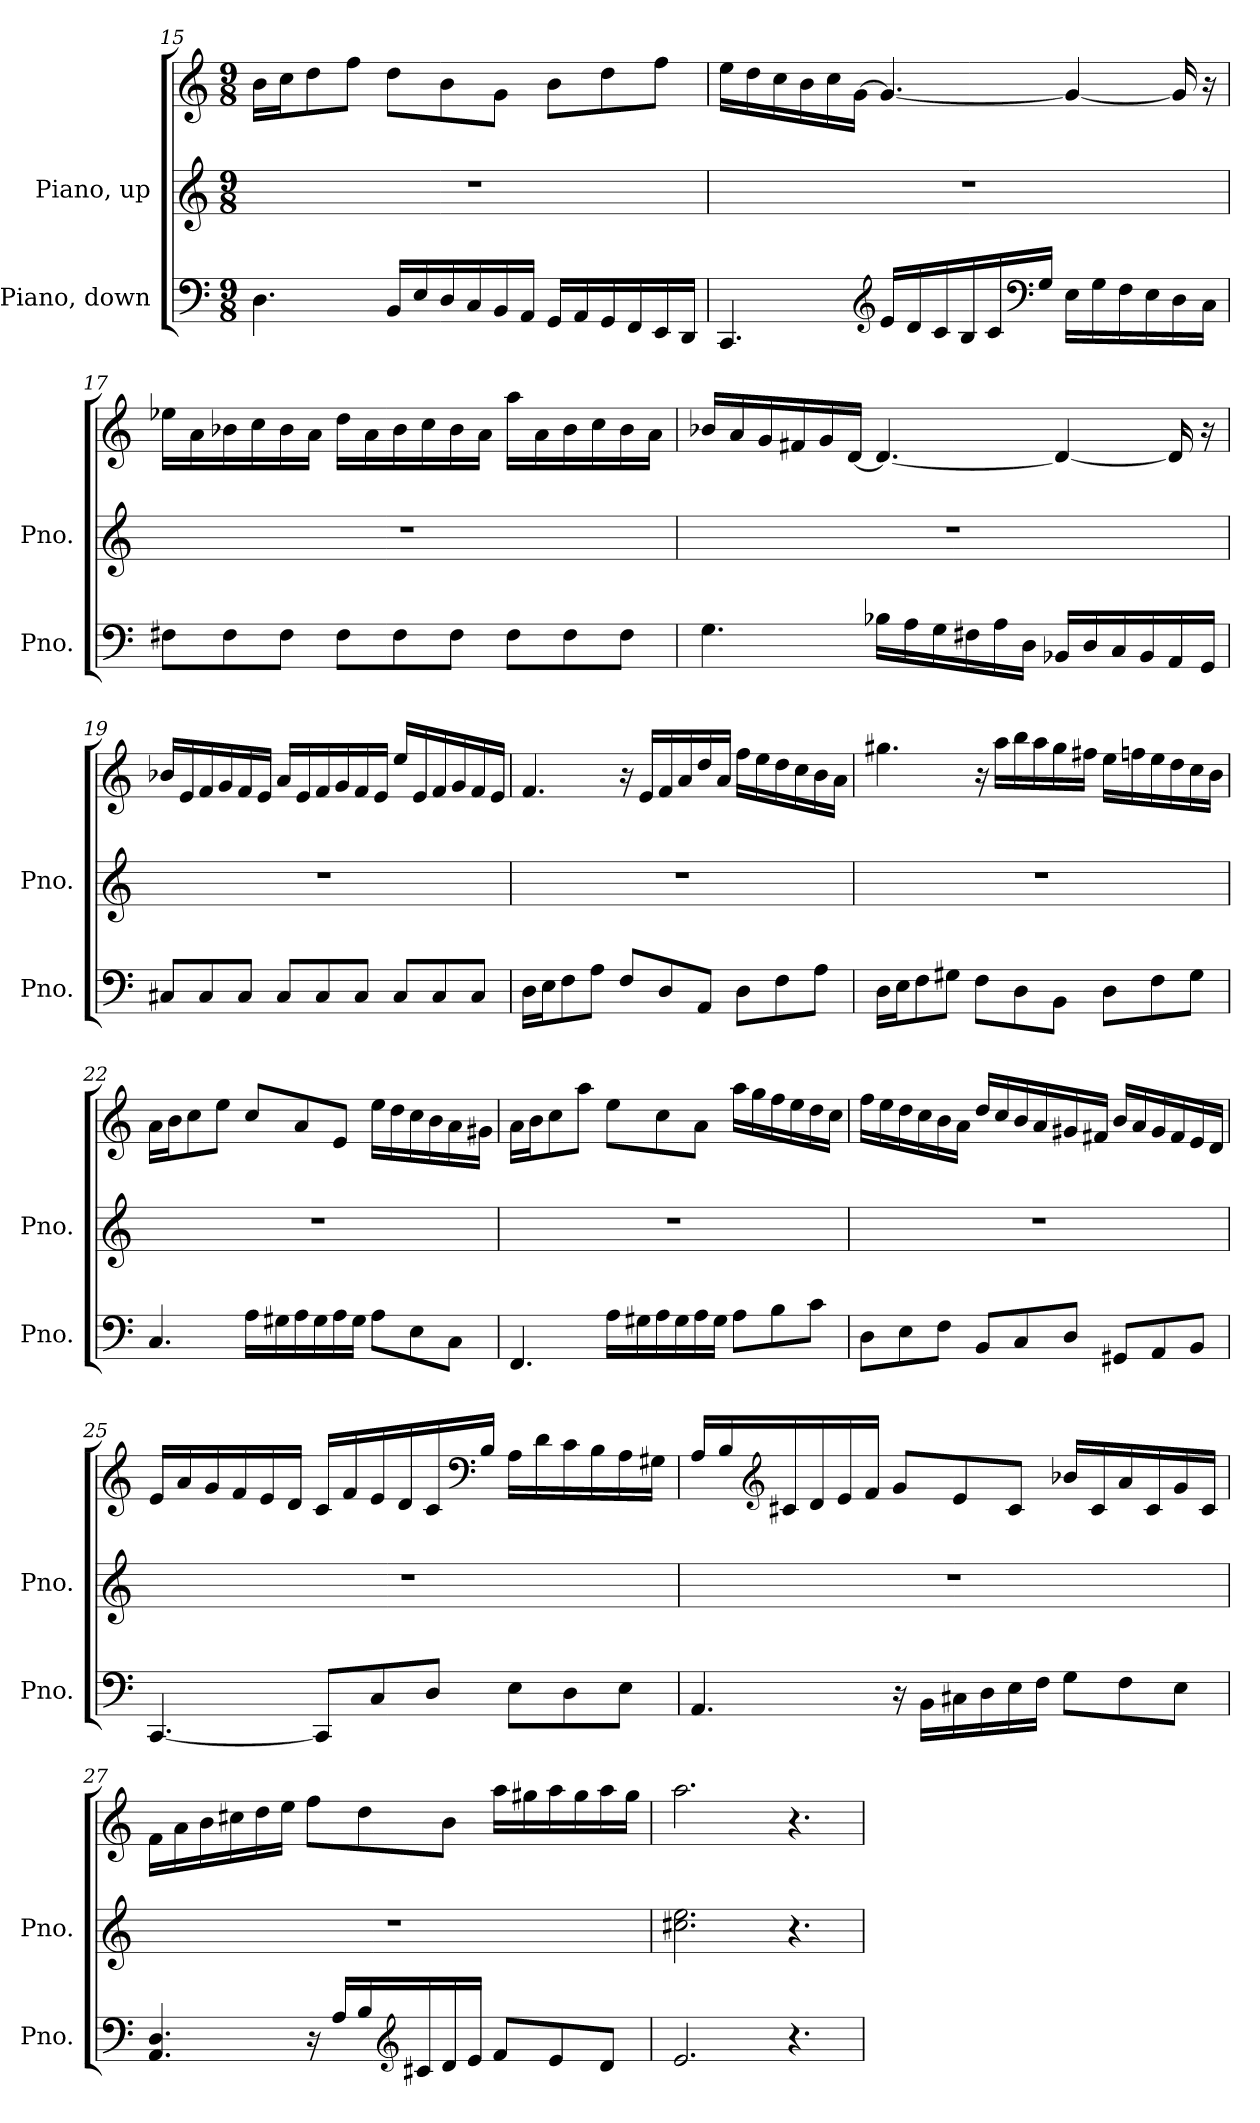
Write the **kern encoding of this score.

**kern	**kern	**kern
*part2	*part1	*part1
*staff3	*staff2	*staff1
*I"Piano, down	*I"Piano, up	*
*I'Pno.	*I'Pno.	*
!!LO:LB:g=z
*clefF4	*clefG2	*clefG2
*k[]	*k[]	*k[]
*M9/8	*M9/8	*M9/8
=15	=15	=15
4.D\	8%9r	16b\LL
.	.	16cc\J
.	.	8dd\
.	.	8ff\J
16BB/LL	.	8dd\L
16E/	.	.
16D/	.	8b\
16C/	.	.
16BB/	.	8g\J
16AA/JJ	.	.
16GG/LL	.	8b\L
16AA/	.	.
16GG/	.	8dd\
16FF/	.	.
16EE/	.	8ff\J
16DD/JJ	.	.
=16	=16	=16
4.CC/	8%9r	16ee\LL
.	.	16dd\
.	.	16cc\
.	.	16b\
.	.	16cc\
.	.	[16g\JJ
*clefG2	*	*
16e/LL	.	4.g/_
16d/	.	.
16c/	.	.
16B/	.	.
16c/	.	.
*clefF4	*	*
16G/JJ	.	.
16E\LL	.	4g/_
16G\	.	.
16F\	.	.
16E\	.	.
16D\	.	16g/]
16C\JJ	.	16r
!!LO:PB:g=z
=17	=17	=17
8F#X\L	8%9r	16ee-X\LL
.	.	16a\
8F#\	.	16b-X\
.	.	16cc\
8F#\J	.	16b-\
.	.	16a\JJ
8F#\L	.	16dd\LL
.	.	16a\
8F#\	.	16b-\
.	.	16cc\
8F#\J	.	16b-\
.	.	16a\JJ
8F#\L	.	16aa\LL
.	.	16a\
8F#\	.	16b-\
.	.	16cc\
8F#\J	.	16b-\
.	.	16a\JJ
=18	=18	=18
4.G\	8%9r	16b-X/LL
.	.	16a/
.	.	16g/
.	.	16f#X/
.	.	16g/
.	.	[16d/JJ
16B-X\LL	.	4.d/_
16A\	.	.
16G\	.	.
16F#X\	.	.
16A\	.	.
16D\JJ	.	.
16BB-X/LL	.	4d/_
16D/	.	.
16C/	.	.
16BB-/	.	.
16AA/	.	16d/]
16GG/JJ	.	16r
!!LO:LB:g=z
=19	=19	=19
8C#X/L	8%9r	16b-X/LL
.	.	16e/
8C#/	.	16f/
.	.	16g/
8C#/J	.	16f/
.	.	16e/JJ
8C#/L	.	16a/LL
.	.	16e/
8C#/	.	16f/
.	.	16g/
8C#/J	.	16f/
.	.	16e/JJ
8C#/L	.	16ee/LL
.	.	16e/
8C#/	.	16f/
.	.	16g/
8C#/J	.	16f/
.	.	16e/JJ
=20	=20	=20
16D\LL	8%9r	4.f/
16E\J	.	.
8F\	.	.
8A\J	.	.
8F/L	.	16r
.	.	16e/LL
8D/	.	16f/
.	.	16a/
8AA/J	.	16dd/
.	.	16a/JJ
8D\L	.	16ff\LL
.	.	16ee\
8F\	.	16dd\
.	.	16cc\
8A\J	.	16b\
.	.	16a\JJ
!!LO:LB:g=z
=21	=21	=21
16D\LL	8%9r	4.gg#X\
16E\J	.	.
8F\	.	.
8G#X\J	.	.
8F\L	.	16r
.	.	16aa\LL
8D\	.	16bb\
.	.	16aa\
8BB\J	.	16gg#\
.	.	16ff#X\JJ
8D\L	.	16ee\LL
.	.	16ffn\
8F\	.	16ee\
.	.	16dd\
8G#\J	.	16cc\
.	.	16b\JJ
=22	=22	=22
4.C/	8%9r	16a\LL
.	.	16b\J
.	.	8cc\
.	.	8ee\J
16A\LL	.	8cc/L
16G#X\	.	.
16A\	.	8a/
16G#\	.	.
16A\	.	8e/J
16G#\JJ	.	.
8A\L	.	16ee\LL
.	.	16dd\
8E\	.	16cc\
.	.	16b\
8C\J	.	16a\
.	.	16g#X\JJ
!!LO:LB:g=z
=23	=23	=23
4.FF/	8%9r	16a\LL
.	.	16b\J
.	.	8cc\
.	.	8aa\J
16A\LL	.	8ee\L
16G#X\	.	.
16A\	.	8cc\
16G#\	.	.
16A\	.	8a\J
16G#\JJ	.	.
8A\L	.	16aa\LL
.	.	16gg\
8B\	.	16ff\
.	.	16ee\
8c\J	.	16dd\
.	.	16cc\JJ
=24	=24	=24
8D\L	8%9r	16ff\LL
.	.	16ee\
8E\	.	16dd\
.	.	16cc\
8F\J	.	16b\
.	.	16a\JJ
8BB/L	.	16dd/LL
.	.	16cc/
8C/	.	16b/
.	.	16a/
8D/J	.	16g#X/
.	.	16f#X/JJ
8GG#X/L	.	16b/LL
.	.	16a/
8AA/	.	16g#/
.	.	16f#/
8BB/J	.	16e/
.	.	16d/JJ
!!LO:PB:g=z
=25	=25	=25
[4.CC/	8%9r	16e/LL
.	.	16a/
.	.	16g/
.	.	16f/
.	.	16e/
.	.	16d/JJ
8CC/L]	.	16c/LL
.	.	16f/
8C/	.	16e/
.	.	16d/
8D/J	.	16c/
*	*	*clefF4
.	.	16B/JJ
8E\L	.	16A\LL
.	.	16d\
8D\	.	16c\
.	.	16B\
8E\J	.	16A\
.	.	16G#X\JJ
=26	=26	=26
4.AA/	8%9r	16A/LL
.	.	16B/
*	*	*clefG2
.	.	16c#X/
.	.	16d/
.	.	16e/
.	.	16f/JJ
16r	.	8g/L
16BB\LL	.	.
16C#X\	.	8e/
16D\	.	.
16E\	.	8c#/J
16F\JJ	.	.
8G\L	.	16b-X/LL
.	.	16c#/
8F\	.	16a/
.	.	16c#/
8E\J	.	16g/
.	.	16c#/JJ
!!LO:LB:g=z
=27	=27	=27
4.AA/ 4.D/	8%9r	16f\LL
.	.	16a\
.	.	16b\
.	.	16cc#X\
.	.	16dd\
.	.	16ee\JJ
16r	.	8ff\L
16A/LL	.	.
16B/	.	8dd\
*clefG2	*	*
16c#X/	.	.
16d/	.	8b\J
16e/JJ	.	.
8f/L	.	16aa\LL
.	.	16gg#X\
8e/	.	16aa\
.	.	16gg#\
8d/J	.	16aa\
.	.	16gg#\JJ
=28	=28	=28
2.e/	2.cc#X\ 2.ee\	2.aa\
4.r	4.r	4.r
=	=	=
*-	*-	*-
